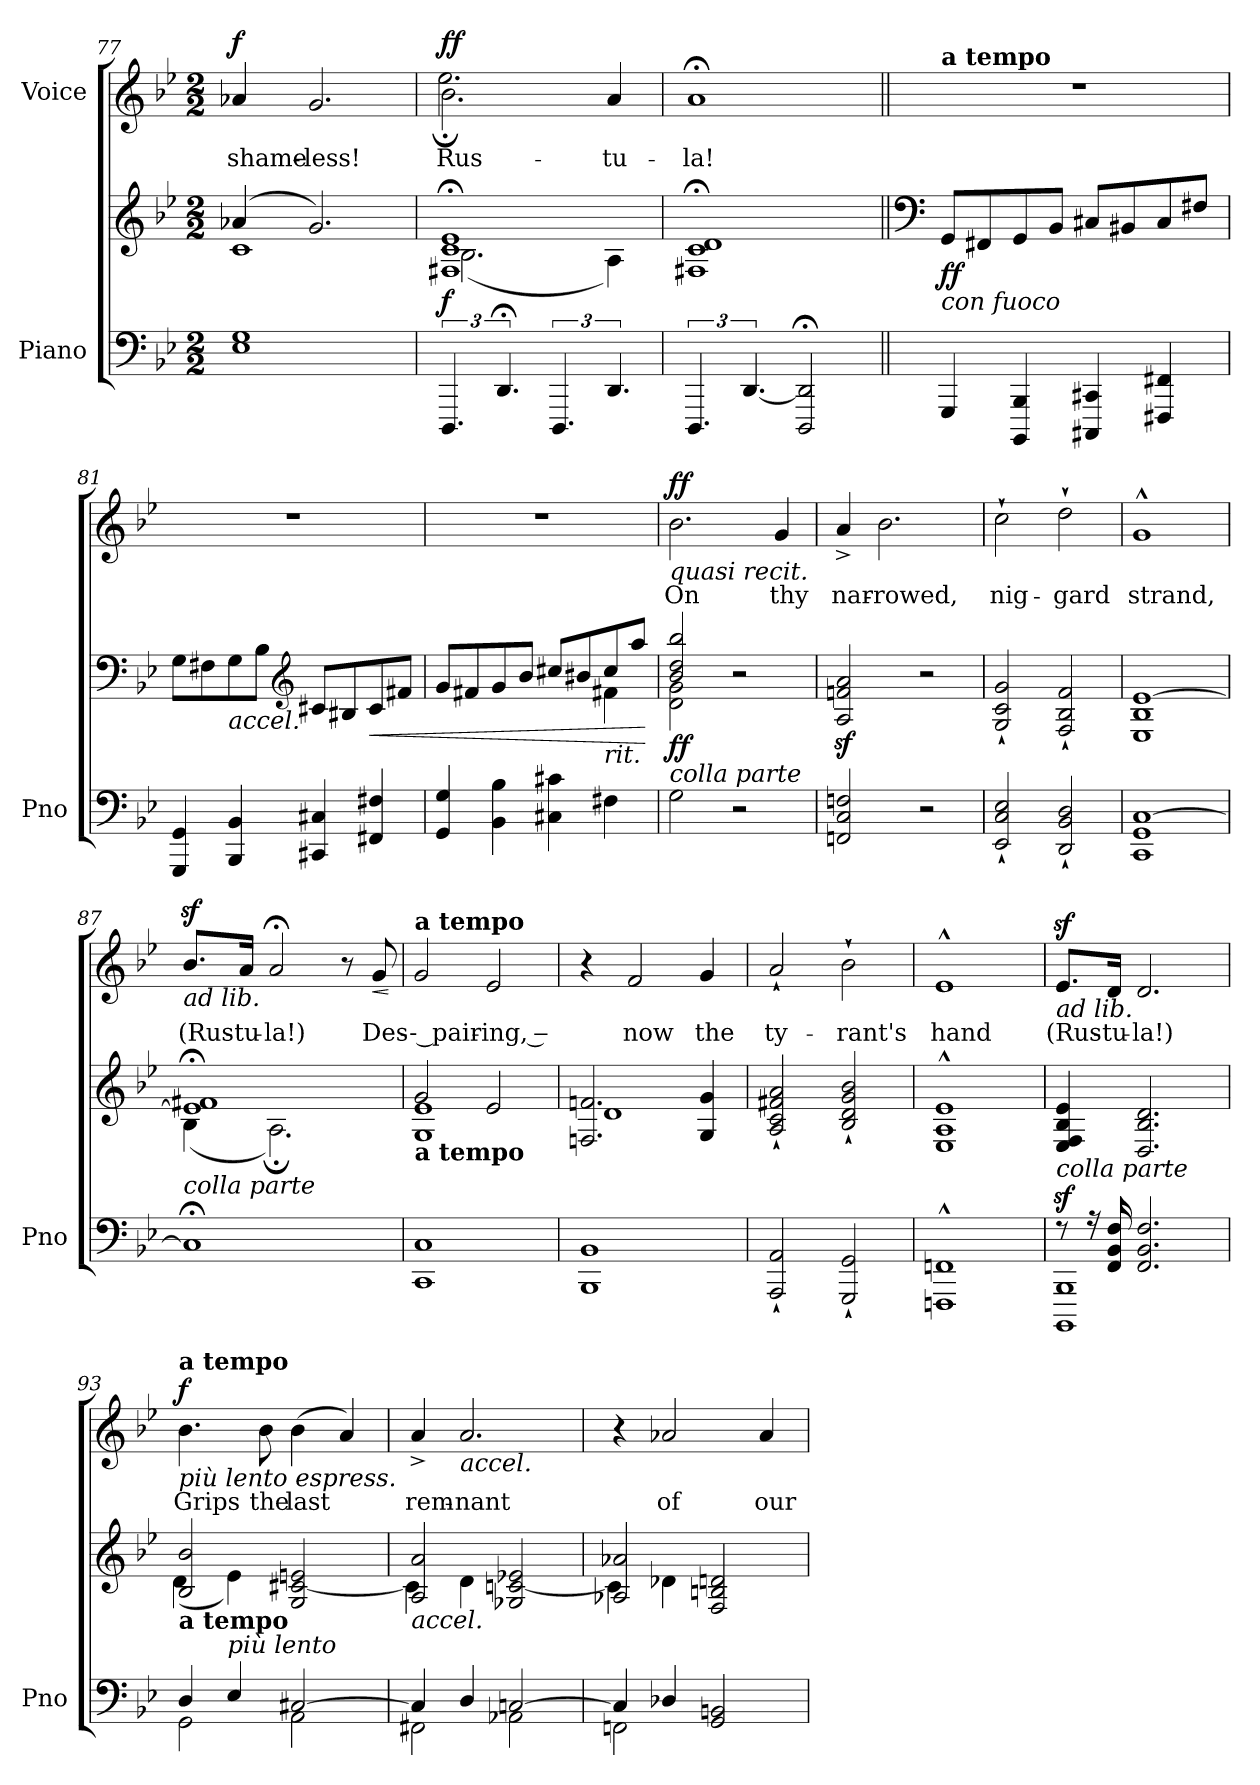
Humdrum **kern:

**kern	**kern	**dynam	**kern	**text	**dynam
*part2	*part2	*part2	*part1	*part1	*part1
*staff3	*staff2	*staff2/3	*staff1	*staff1	*staff1
*I"Piano	*	*	*I"Voice	*	*
*I'Pno	*	*	*	*	*
*clefF4	*clefG2	*	*clefG2	*	*
*k[b-e-]	*k[b-e-]	*	*k[b-e-]	*	*
*M2/2	*M2/2	*	*M2/2	*	*
=77	=77	=77	=77	=77	=77
*	*^	*	*	*	*
!	!	!	!	!	!LO:LY:b	!LO:DY:a
1E- 1G	(4a-X/	1c	.	4a-X/	shame-	f
!	!	!	!	!	!LO:LY:b	!
.	2.g/)	.	.	2.g/	-less!	.
=78	=78	=78	=78	=78	=78	=78
!	!	!	!LO:DY:b	!	!LO:LY:b	!LO:DY:a
*	*	*	*	*^	*	*
6.DDD/	1F#X;< 1c;< 1e-;<	(2.B-\	f	2.b-\	2.ee-;<\	Rus-	ff
6.DD;/	.	.	.	.	.	.	.
6.DDD/	.	.	.	.	.	.	.
!	!	!	!	!	!	!LO:LY:b	!
6.DD/	.	4A\)	.	4a/	4ryy	-tu-	.
=79	=79	=79	=79	=79	=79	=79	=79
!	!	!	!	!	!	!LO:LY:b	!
*	*v	*v	*	*	*	*	*
*	*	*	*v	*v	*	*
6.DDD/	1F#X;< 1c;< 1d;<	.	1a;<	-la!	.
[6.DD/	.	.	.	.	.
2DDD/; 2DD/];	.	.	.	.	.
!!LO:LB:g=z
=80||	=80||	=80||	=80||	=80||	=80||
*	*clefF4	*	*	*	*
!	!	!	!LO:TX:a:B:t=a tempo	!	!
!	!LO:TX:b:i:t=con fuoco	!	!	!	!
!	!	!LO:DY:b	!	!	!
4GGG/	8GG/L	ff	1r	.	.
.	8FF#X/	.	.	.	.
4BBBB-/ 4BBB-/	8GG/	.	.	.	.
.	8BB-/J	.	.	.	.
4CCC#X/ 4CC#X/	8C#X/L	.	.	.	.
.	8BB#X/	.	.	.	.
4FFF#X/ 4FF#X/	8C#/	.	.	.	.
.	8F#X/J	.	.	.	.
=81	=81	=81	=81	=81	=81
4GGG/ 4GG/	8G\L	.	1r	.	.
.	8F#X\	.	.	.	.
!	!LO:TX:b:i:t=accel.	!	!	!	!
4BBB-/ 4BB-/	8G\	.	.	.	.
.	8B-\J	.	.	.	.
*	*clefG2	*	*	*	*
4CC#X/ 4C#X/	8c#X/L	.	.	.	.
.	8B#X/	.	.	.	.
!	!	!LO:HP:b	!	!	!
4FF#X/ 4F#X/	8c#/	<	.	.	.
.	8f#X/J	.	.	.	.
=82	=82	=82	=82	=82	=82
*	*^	*	*	*	*
4GG/ 4G/	8g/L	2.ryy	.	1r	.	.
.	8f#X/	.	.	.	.	.
4BB-\ 4B-\	8g/	.	.	.	.	.
.	8b-/J	.	.	.	.	.
4C#X\ 4c#X\	8cc#X/L	.	.	.	.	.
.	8b#X/	.	.	.	.	.
!	!LO:TX:b:i:t=rit.	!	!	!	!	!
4F#X\	8cc#/	4f#X\	.	.	.	.
.	8aa/J	.	.	.	.	.
*	*v	*v	*	*	*	*
.	.	[	.	.	.
!!LO:PB:g=z
=83	=83	=83	=83	=83	=83
*	*^	*	*	*	*
!	!	!	!	!LO:TX:b:i:t=quasi recit.	!	!
!	!LO:TX:b:i:t=colla parte	!	!	!	!	!
!	!	!	!LO:DY:b	!	!LO:LY:b	!LO:DY:a
2G\	2b-/ 2dd/ 2bb-/	2d\ 2g\	ff	2.b-\	On	ff
2r	2r	2ryy	.	.	.	.
!	!	!	!	!	!LO:LY:b	!
.	.	.	.	4g/	thy	.
*	*v	*v	*	*	*	*
=84	=84	=84	=84	=84	=84
!	!	!	!	!LO:LY:b	!
2FFn/ 2C/ 2Fn/	2A/z< 2fn/z< 2a/z<	.	4a^>/	nar-	.
!	!	!	!	!LO:LY:b	!
.	.	.	2.b-\	-rowed,	.
2r	2r	.	.	.	.
=85	=85	=85	=85	=85	=85
!	!	!	!	!LO:LY:b	!
2EE-/` 2C/` 2E-/`	2G/` 2c/` 2g/`	.	2cc`\	nig-	.
!	!	!	!	!LO:LY:b	!
2DD/` 2BB-/` 2D/`	2F/` 2B-/` 2f/`	.	2dd`\	-gard	.
=86	=86	=86	=86	=86	=86
!	!	!	!	!LO:LY:b	!
1CC 1GG [1C	1E- 1B- [<1e-	.	1g^^	strand,	.
=87	=87	=87	=87	=87	=87
*	*^	*	*	*	*
!	!	!	!	!LO:TX:b:i:t=ad lib.	!	!
!	!LO:TX:b:i:t=colla parte	!	!	!	!	!
!	!	!	!	!	!LO:LY:b	!
1C;<]	1e-];< 1f#X;<	(4B-\	.	8.b-z>/L	(Rus-	.
!	!	!	!	!	!LO:LY:b	!
.	.	.	.	16a/Jk	-tu-	.
!	!	!	!	!	!LO:LY:b	!
.	.	2.A;\)	.	2a;</	-la!)	.
.	.	.	.	8r	.	.
!	!	!	!	!	!LO:LY:b	!LO:HP:b
.	.	.	.	8g/	Des-	<
*	*v	*v	*	*	*	*
.	.	.	.	.	[
!!LO:LB:g=z
=88	=88	=88	=88	=88	=88
*	*^	*	*	*	*
!	!	!	!	!LO:TX:a:B:t=a tempo	!	!
!	!LO:TX:b:B:t=a tempo	!	!	!	!	!
!	!	!	!	!	!LO:LY:b	!
1CC 1C	2g/	1G 1e-	.	2g/	-- pair-	.
!	!	!	!	!	!LO:LY:b	!
.	2e-/	.	.	2e-/	-ing, ‒	.
=89	=89	=89	=89	=89	=89	=89
1BBB- 1BB-	2.Fn/ 2.fn/	1d	.	4r	.	.
!	!	!	!	!	!LO:LY:b	!
.	.	.	.	2f/	now	.
!	!	!	!	!	!LO:LY:b	!
.	4G/ 4g/	.	.	4g/	the	.
*	*v	*v	*	*	*	*
=90	=90	=90	=90	=90	=90
!	!	!	!	!LO:LY:b	!
2AAA/` 2AA/`	2A/` 2c/` 2f#X/` 2a/`	.	2a`>/	ty-	.
!	!	!	!	!LO:LY:b	!
2GGG/` 2GG/`	2B-/` 2d/` 2g/` 2b-/`	.	2b-`\	-rant's	.
=91	=91	=91	=91	=91	=91
!	!	!	!	!LO:LY:b	!
1FFFn^^ 1FFn^^	1E-^^ 1A^^ 1e-^^	.	1e-^^	hand	.
=92	=92	=92	=92	=92	=92
*^	*	*	*	*	*
!	!	!	!	!LO:TX:b:i:t=ad lib.	!	!
!	!	!LO:TX:b:i:t=colla parte	!	!	!	!
!	!	!	!	!	!LO:LY:b	!
8r	1BBBB- 1BBB-	4E-/z< 4F/z< 4B-/z< 4e-/z<	.	8.e-z>/L	(Rus-	.
16r	.	.	.	.	.	.
!	!	!	!	!	!LO:LY:b	!
16FF/ 16BB-/ 16F/	.	.	.	16d/Jk	-tu-	.
!	!	!	!	!	!LO:LY:b	!
2.FF/ 2.BB-/ 2.F/	.	2.D/ 2.B-/ 2.d/	.	2.d/	-la!)	.
!!LO:LB:g=z
=93	=93	=93	=93	=93	=93	=93
*	*	*^	*	*	*	*
!	!	!	!	!	!LO:TX:a:B:t=a tempo	!	!
!	!	!	!	!	!LO:TX:b:i:t=più lento    espress.	!	!
!	!	!LO:TX:b:B:t=a tempo	!	!	!	!	!
!	!	!	!	!	!	!LO:LY:b	!LO:DY:a
4D/	2GG\	2B-/ 2b-/	(4d\	.	4.b-\	Grips	f
!	!	!	!LO:TX:b:i:t=più lento	!	!	!	!
4E-/	.	.	4e-\)	.	.	.	.
!	!	!	!	!	!	!LO:LY:b	!
.	.	.	.	.	8b-\	the	.
!	!	!	!	!	!	!LO:LY:b	!
[2C#X/	2AA\	2G/ [<2c#X/ 2en/	2ryy	.	(4b-\	last	.
.	.	.	.	.	4a/)	.	.
=94	=94	=94	=94	=94	=94	=94	=94
!	!	!LO:TX:b:i:t=accel.	!	!	!	!	!
!	!	!	!	!	!	!LO:LY:b	!
4C#/]	2FF#X\	2A/ 2a/	4c#\]	.	4a^>/	rem-	.
!	!	!	!	!	!LO:TX:b:i:t=accel.	!	!
!	!	!	!	!	!	!LO:LY:b	!
4D/	.	.	4d\	.	2.a/	-nant	.
[2Cn/	2AA-X\	2G-X/ [<2cn/ 2e-X/	2ryy	.	.	.	.
=95	=95	=95	=95	=95	=95	=95	=95
4C/]	2FFn\	2A-X/ 2a-X/	4c\]	.	4r	.	.
!	!	!	!	!	!	!LO:LY:b	!
4D-X/	.	.	4d-X\	.	2a-X/	of	.
2GG/ 2BBn/	2ryy	2F/ 2Bn/ 2dn/	2ryy	.	.	.	.
!	!	!	!	!	!	!LO:LY:b	!
.	.	.	.	.	4a-/	our	.
*v	*v	*	*	*	*	*	*
*	*v	*v	*	*	*	*
=	=	=	=	=	=
*-	*-	*-	*-	*-	*-
